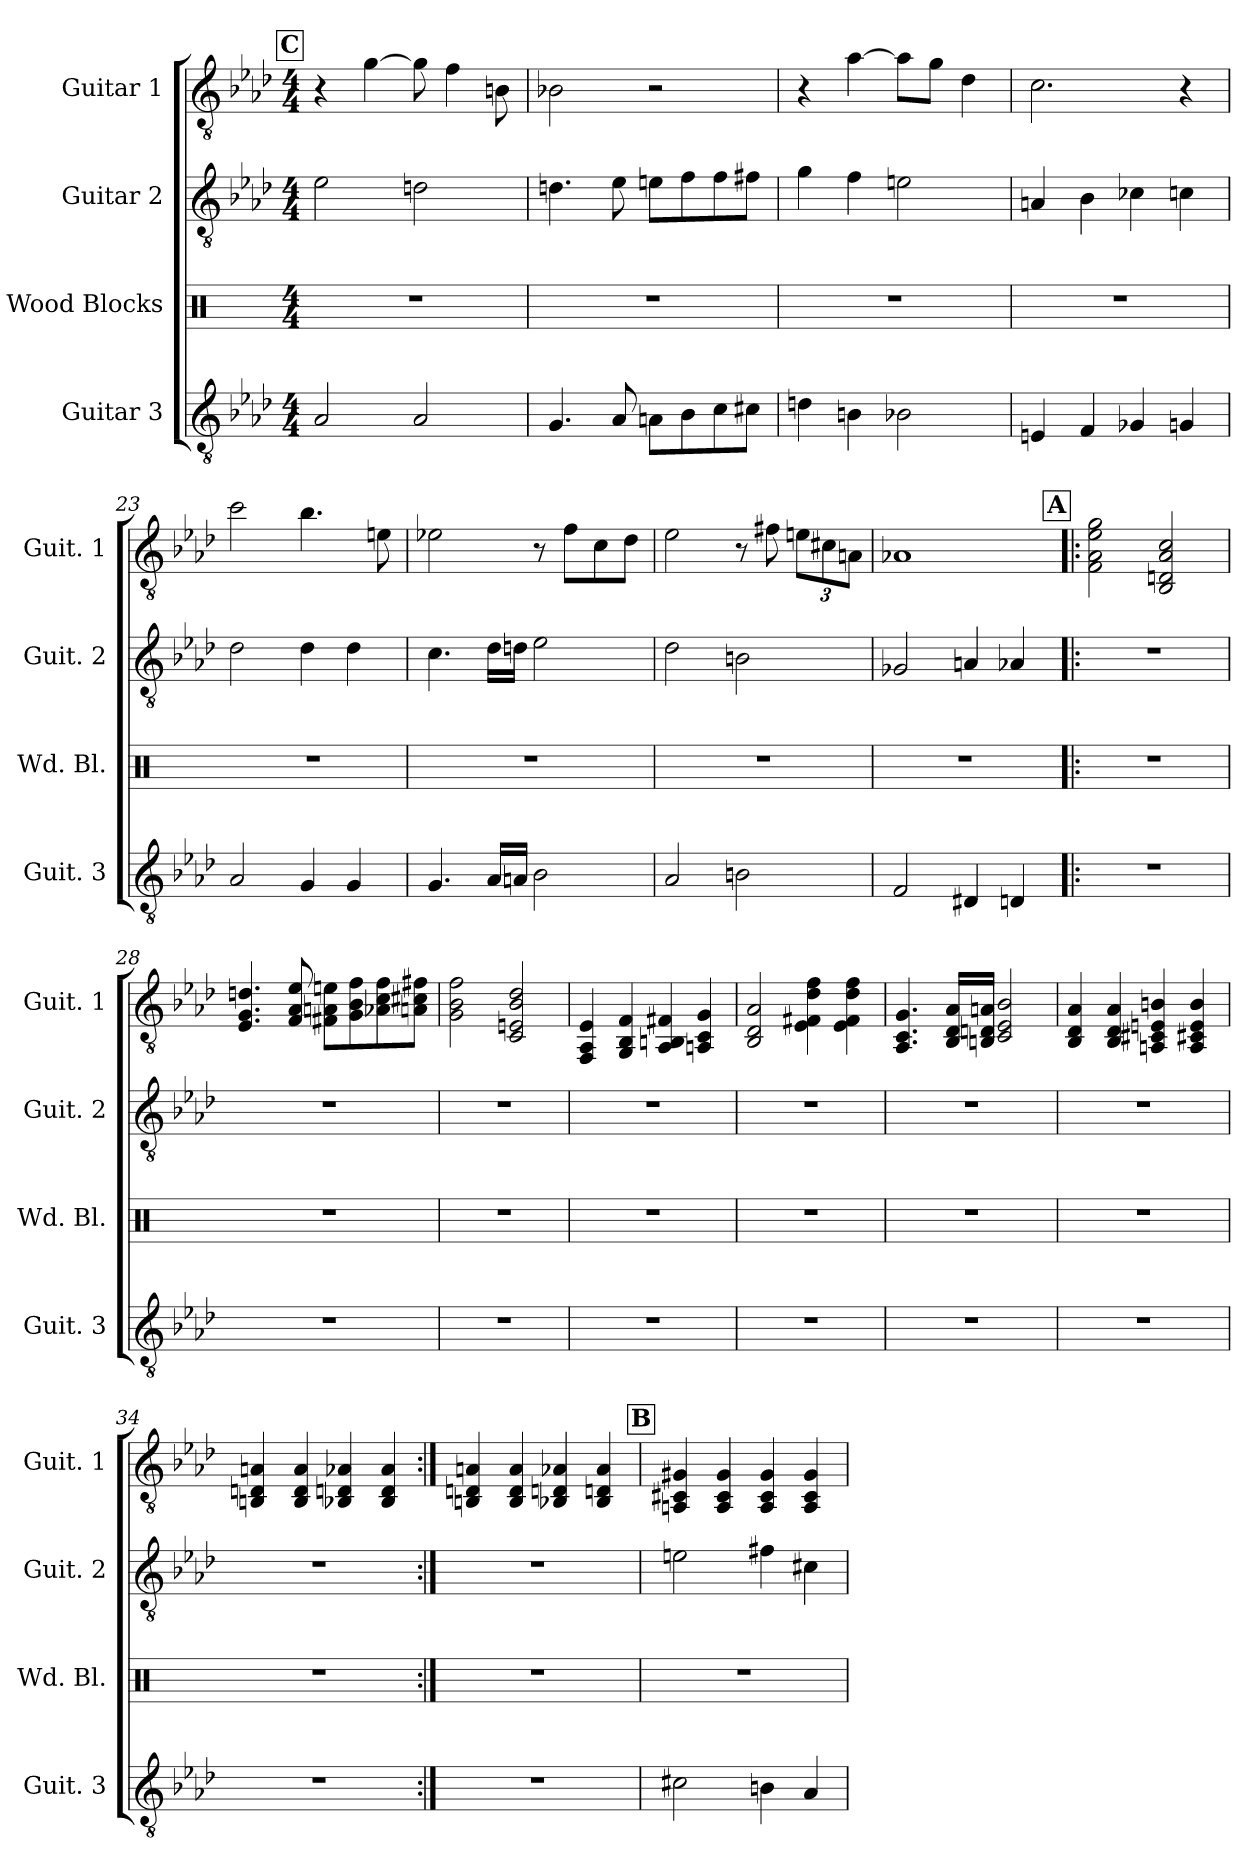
**kern	**kern	**kern	**kern
*part4	*part3	*part2	*part1
*staff4	*staff3	*staff2	*staff1
*I"Guitar 3	*I"Wood Blocks	*I"Guitar 2	*I"Guitar 1
*I'Guit. 3	*I'Wd. Bl.	*I'Guit. 2	*I'Guit. 1
!!LO:LB:g=z
*clefGv2	*clefX	*clefGv2	*clefGv2
*k[b-e-a-d-]	*k[]	*k[b-e-a-d-]	*k[b-e-a-d-]
*M4/4	*M4/4	*M4/4	*M4/4
!!LO:REH:place=s1:a:B:fs=14:t=C
=19	=19	=19	=19
2A-/	1r	2e-\	4r
.	.	.	[4g\
2A-/	.	2dn\	8g\]
.	.	.	4f\
.	.	.	8Bn\
=20	=20	=20	=20
4.G/	1r	4.dn\	2B-X\
8A-/	.	8e-\	.
8An\L	.	8en\L	2r
8B-\	.	8f\	.
8c\	.	8f\	.
8c#X\J	.	8f#X\J	.
=21	=21	=21	=21
4dn\	1r	4g\	4r
4Bn\	.	4f\	[4a-\
2B-X\	.	2en\	8a-\L]
.	.	.	8g\J
.	.	.	4d-\
=22	=22	=22	=22
4En/	1r	4An/	2.c\
4F/	.	4B-\	.
4G-X/	.	4c-X\	.
4Gn/	.	4cn\	4r
!!LO:LB:g=z
=23	=23	=23	=23
2A-/	1r	2d-\	2cc\
4G/	.	4d-\	4.b-\
4G/	.	4d-\	.
.	.	.	8en\
=24	=24	=24	=24
4.G/	1r	4.c\	2e-X\
16A-/LL	.	16d-\LL	.
16An/JJ	.	16dn\JJ	.
2B-\	.	2e-\	8r
.	.	.	8f\L
.	.	.	8c\
.	.	.	8d-\J
=25	=25	=25	=25
2A-/	1r	2d-\	2e-\
2Bn\	.	2Bn\	8r
.	.	.	8f#X\
*	*	*	*Xbrackettup
.	.	.	12en\L
.	.	.	12c#X\
.	.	.	12An\J
=26	=26	=26	=26
2F/	1r	2G-X/	1A-X
4D#X/	.	4An/	.
4Dn/	.	4A-X/	.
!!LO:PB:g=z
!!LO:REH:place=s1:a:B:fs=14:t=A
=27!|:	=27!|:	=27!|:	=27!|:
1r	1r	1r	2F\ 2A-\ 2e-\ 2g\
.	.	.	2BB-/ 2Dn/ 2A-/ 2c/
=28	=28	=28	=28
1r	1r	1r	4.E-/ 4.G/ 4.dn/
.	.	.	8F/ 8A-/ 8e-/
.	.	.	8F#X\ 8An\ 8en\L
.	.	.	8G\ 8B-\ 8f\
.	.	.	8A-X\ 8c\ 8f\
.	.	.	8An\ 8c#X\ 8f#X\J
=29	=29	=29	=29
1r	1r	1r	2G\ 2B-\ 2f\
.	.	.	2C/ 2En/ 2B-/ 2d-/
=30	=30	=30	=30
1r	1r	1r	4FF/ 4AA-/ 4E-/
.	.	.	4GG/ 4BB-/ 4F/
.	.	.	4AA-/ 4BBn/ 4F#X/
.	.	.	4AAn/ 4C/ 4G/
!!LO:LB:g=z
=31	=31	=31	=31
1r	1r	1r	2BB-/ 2D-/ 2A-/
.	.	.	4E-\ 4F#X\ 4d-\ 4f\
.	.	.	4E-\ 4F#\ 4d-\ 4f\
=32	=32	=32	=32
1r	1r	1r	4.AA-/ 4.C/ 4.G/
.	.	.	16BB-/ 16D-/ 16A-/LL
.	.	.	16BBn/ 16Dn/ 16An/JJ
.	.	.	2C/ 2E-/ 2B-/
=33	=33	=33	=33
1r	1r	1r	4BB-/ 4D-/ 4A-/
.	.	.	4BB-/ 4D-/ 4A-/
.	.	.	4AAn/ 4C#X/ 4En/ 4Bn/
.	.	.	4AA/ 4C#X/ 4E/ 4B/
=34	=34	=34	=34
1r	1r	1r	4BBn/ 4Dn/ 4An/
.	.	.	4BB/ 4D/ 4A/
.	.	.	4BB-X/ 4Dn/ 4A-X/
.	.	.	4BB-/ 4D/ 4A-/
!!LO:LB:g=z
=35:|!	=35:|!	=35:|!	=35:|!
1r	1r	1r	4BBn/ 4Dn/ 4An/
.	.	.	4BB/ 4D/ 4A/
.	.	.	4BB-X/ 4Dn/ 4A-X/
.	.	.	4BB-/ 4Dn/ 4A-/
!!LO:REH:place=s1:a:B:fs=14:t=B
=36	=36	=36	=36
2c#X\	1r	2en\	4AAn/ 4C#X/ 4G#X/
.	.	.	4AA/ 4C#/ 4G#/
4Bn\	.	4f#X\	4AA/ 4C#/ 4G#/
4A-/	.	4c#X\	4AA/ 4C#/ 4G#/
=	=	=	=
*-	*-	*-	*-
